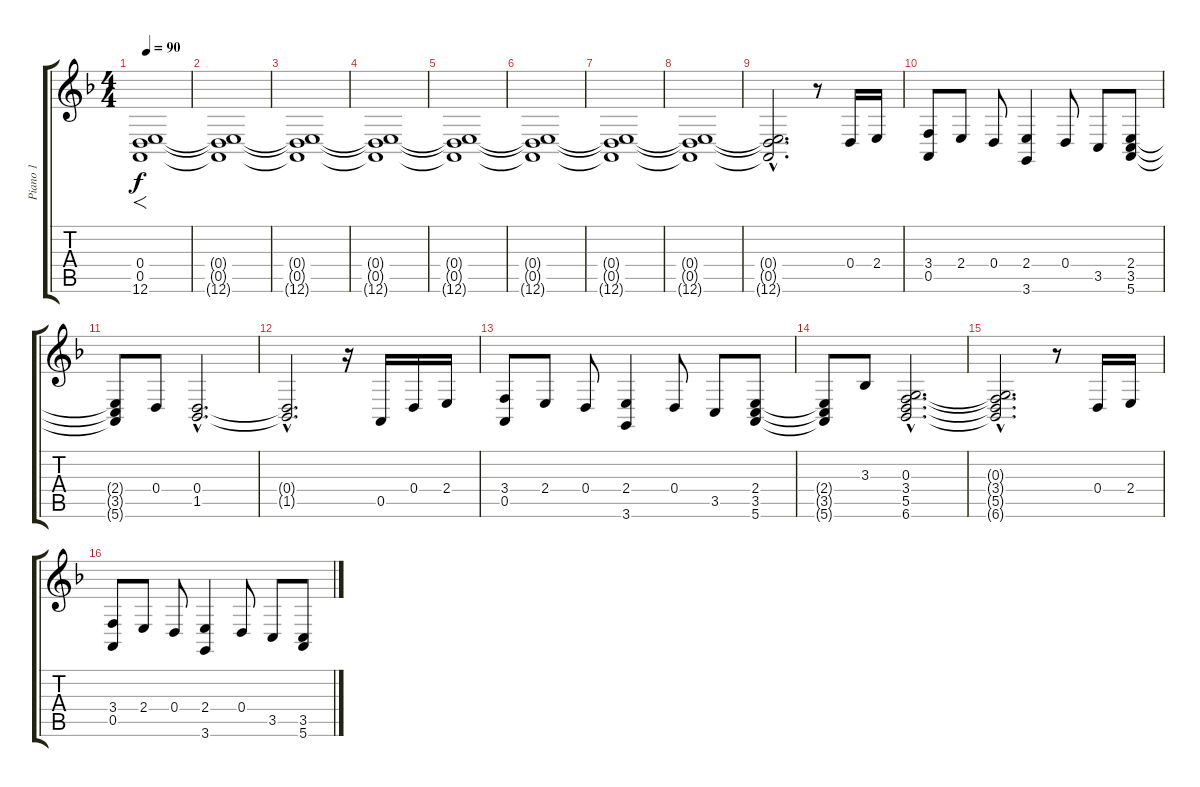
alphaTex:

\track ("Piano 1" "Piano 1") {instrument acousticgrandpiano}
\staff {score tabs}
\tuning (E4 B3 G3 D3 A2 E2) {hide}
\ts (4 4)
\tempo 90
\clef g2
\ks f
(0.4 0.5 12.6).1{f dy f volume 10 instrument stringensemble1} |
(0.4{t} 0.5{t} 12.6{t}).1 |
(0.4{t} 0.5{t} 12.6{t}).1 |
(0.4{t} 0.5{t} 12.6{t}).1 |
(0.4{t} 0.5{t} 12.6{t}).1 |
(0.4{t} 0.5{t} 12.6{t}).1 |
(0.4{t} 0.5{t} 12.6{t}).1 |
(0.4{t} 0.5{t} 12.6{t}).1 |
(0.4{hac t} 0.5{hac t} 12.6{hac t}).2{d} r.8{volume 16 instrument acousticgrandpiano} 0.4.16 2.4.16 |
(3.4 0.5).8 2.4.8 0.4.8 (2.4 3.6).4 0.4.8 3.5.8 (2.4 3.5 5.6).8 |
(2.4{t} 3.5{t} 5.6{t}).8 0.4.8 (0.4{hac} 1.5{hac}).2{d} |
(0.4{hac t} 1.5{hac t}).2{d} r.16 0.5.16 0.4.16 2.4.16 |
(3.4 0.5).8 2.4.8 0.4.8 (2.4 3.6).4 0.4.8 3.5.8 (2.4 3.5 5.6).8 |
(2.4{t} 3.5{t} 5.6{t}).8 3.3.8 (0.3{hac} 3.4{hac} 5.5{hac} 6.6{hac}).2{d} |
(0.3{hac t} 3.4{hac t} 5.5{hac t} 6.6{hac t}).2{d} r.8 0.4.16 2.4.16 |
(3.4 0.5).8 2.4.8 0.4.8 (2.4 3.6).4 0.4.8 3.5.8 (3.5 5.6).8
